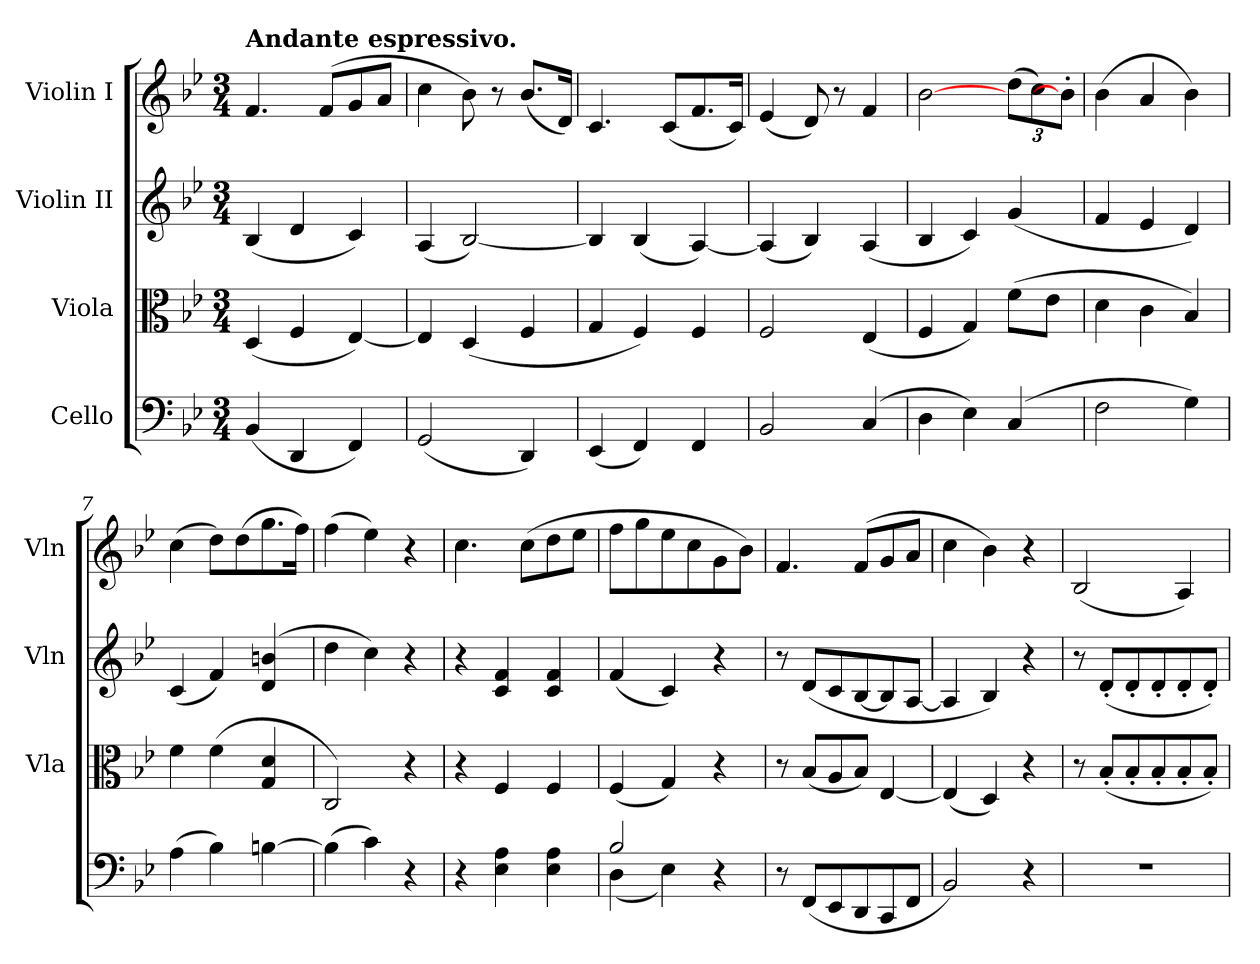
**kern	**kern	**kern	**kern
*part4	*part3	*part2	*part1
*staff4	*staff3	*staff2	*staff1
*I"Cello	*I"Viola	*I"Violin II	*I"Violin I
*	*I'Vla	*I'Vln	*I'Vln
*clefF4	*clefC3	*clefG2	*clefG2
*k[b-e-]	*k[b-e-]	*k[b-e-]	*k[b-e-]
*M3/4	*M3/4	*M3/4	*M3/4
=1	=1	=1	=1
!	!	!	!LO:TX:a:B:t=Andante espressivo.
(<4BB-/	(<4D/	(<4B-/	4.f/
4DD/	4F/	4d/	.
.	.	.	(<8f/L
4FF/)	[4E-/)	4c/)	8g/
.	.	.	8a/J
=2	=2	=2	=2
(<2GG/	4E-/]	(<4A/	4cc\
.	(<4D/	[2B-/)	8b-\)
.	.	.	8r
4DD/)	4F/	.	(<8.b-/L
.	.	.	16d/Jk)
=3	=3	=3	=3
(<4EE-/	4G/	4B-/]	4.c/
4FF/)	4F/)	(<4B-/	.
.	.	.	(<8c/L
4FF/	4F/	[4A/)	8.f/
.	.	.	16c/Jk)
=4	=4	=4	=4
2BB-/	2F/	(<4A/]	(<4e-/
.	.	4B-/)	8d/)
.	.	.	8r
(<4C/	(<4E-/	(<4A/	4f/
=5	=5	=5	=5
4D\	4F/	4B-/	[2b-\
4E-\)	4G/)	4c/)	.
*	*	*	*Xbrackettup
(<4C/	(>8f\L	(<4g/	(>12dd\L
.	.	.	12cc\)
.	8e-\J	.	.
.	.	.	12b-'\J]
=6	=6	=6	=6
2F\	4d\	4f/	(>4b-\
.	4c\	4e-/	4a/
4G\)	4B-/)	4d/)	4b-\)
=7	=7	=7	=7
(>4A\	4f\	(<4c/	(>4cc\
4B-\)	(>4f\	4f/)	8dd\L)
.	.	.	(>8dd\
[4Bn\	4G/ 4d/	(<4d/ 4bn/	8.gg\
.	.	.	16ff\Jk)
=8	=8	=8	=8
(>4B\]	2C/)	4dd\	(>4ff\
4c\)	.	4cc\)	4ee-\)
4r	4r	4r	4r
=9	=9	=9	=9
4r	4r	4r	4.cc\
4E-\ 4A\	4F/	4c/ 4f/	.
.	.	.	(>8cc\L
4E-\ 4A\	4F/	4c/ 4f/	8dd\
.	.	.	8ee-\J
=10	=10	=10	=10
*^	*	*	*
2B-/	(<4D\	(<4F/	(<4f/	8ff\L
.	.	.	.	8gg\
.	4E-\)	4G/)	4c/)	8ee-\
.	.	.	.	8cc\
4r	4ryy	4r	4r	8g\
.	.	.	.	8b-\J)
*v	*v	*	*	*
=11	=11	=11	=11
8r	8r	8r	4.f/
(<8FF/L	(<8B-/L	(>8d/L	.
8EE-/	8A/	8c/	.
8DD/	8B-/J)	[8B-/	(<8f/L
8CC/	[4E-/	8B-/]	8g/
8FF/J	.	[8A/J	8a/J
=12	=12	=12	=12
2BB-/)	(<4E-/]	4A/]	4cc\
.	4D/)	4B-/)	4b-\)
4r	4r	4r	4r
=13	=13	=13	=13
2.r	8r	8r	(<2B-/
.	(<8B-'/L	(<8d'/L	.
.	8B-'/	8d'/	.
.	8B-'/	8d'/	.
.	8B-'/	8d'/	4A/)
.	8B-'/J)	8d'/J)	.
=	=	=	=
*-	*-	*-	*-
